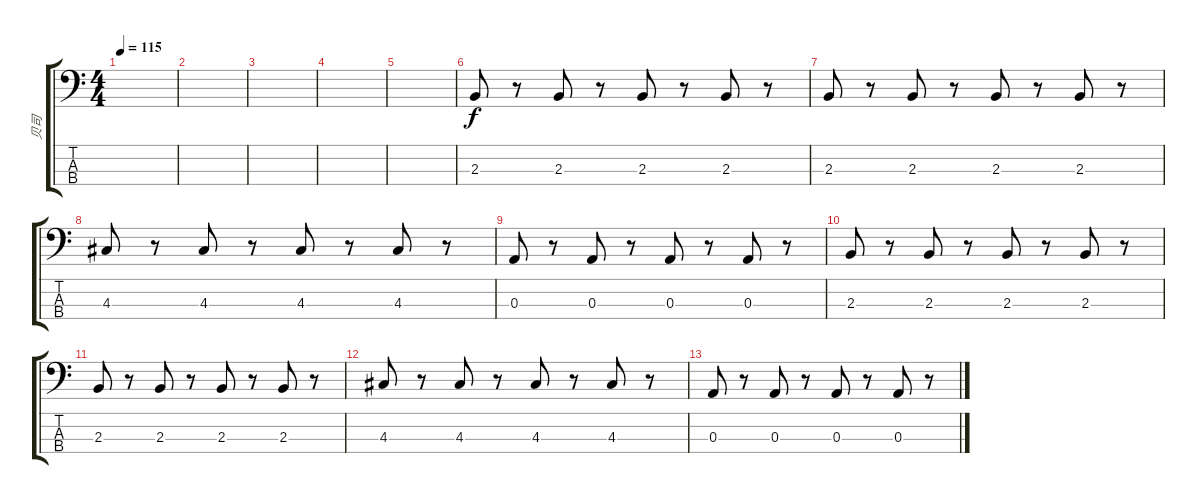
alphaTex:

\track ("贝司" "贝司") {instrument electricbassfinger}
\staff {score tabs}
\tuning (G2 D2 A1 E1) {hide}
\ts (4 4)
\tempo 115
\clef f4
\ks c
|
|
|
|
|
2.3.8 r.8 2.3.8 r.8 2.3.8 r.8 2.3.8 r.8 |
2.3.8 r.8 2.3.8 r.8 2.3.8 r.8 2.3.8 r.8 |
4.3.8 r.8 4.3.8 r.8 4.3.8 r.8 4.3.8 r.8 |
0.3.8 r.8 0.3.8 r.8 0.3.8 r.8 0.3.8 r.8 |
2.3.8 r.8 2.3.8 r.8 2.3.8 r.8 2.3.8 r.8 |
2.3.8 r.8 2.3.8 r.8 2.3.8 r.8 2.3.8 r.8 |
4.3.8 r.8 4.3.8 r.8 4.3.8 r.8 4.3.8 r.8 |
0.3.8 r.8 0.3.8 r.8 0.3.8 r.8 0.3.8 r.8
